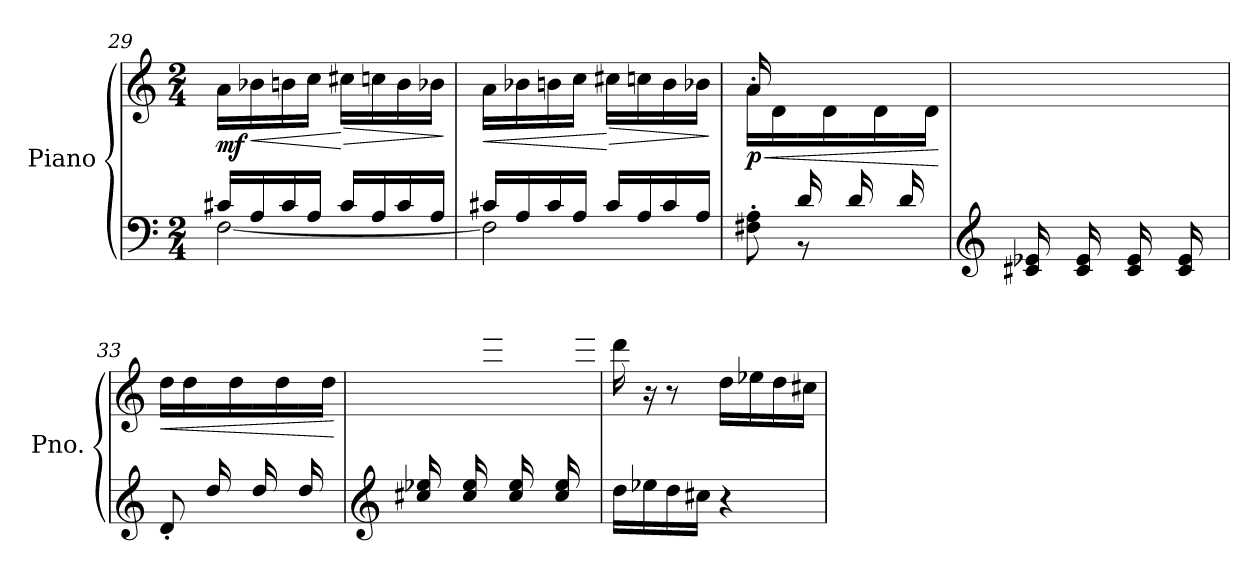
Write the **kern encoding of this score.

**kern	**kern	**dynam
*part1	*part1	*part1
*staff2	*staff1	*staff1/2
*I"Piano	*	*
*I'Pno.	*	*
!!LO:LB:g=z
*clefF4	*clefG2	*
*k[]	*k[]	*
*M2/4	*M2/4	*
=29	=29	=29
*^	*	*
!	!	!	!LO:DY:b
16c#X/LL	[2F\	16a\LL	mf
!	!	!	!LO:HP:b
16A/	.	16b-X\	<
16c#/	.	16bn\	.
16A/JJ	.	16cc\JJ	.
!	!	!	!LO:HP:n=1:b
16c#/LL	.	16cc#X\LL	[ >
16A/	.	16ccn\	.
16c#/	.	16b\	.
16A/JJ	.	16b-X\JJ	.
*v	*v	*	*
.	.	]
=30	=30	=30
*^	*	*
!	!	!	!LO:HP:b
16c#X/LL	2F\]	16a\LL	<
16A/	.	16b-X\	.
16c#/	.	16bn\	.
16A/JJ	.	16cc\JJ	.
!	!	!	!LO:HP:n=1:b
16c#/LL	.	16cc#X\LL	[ >
16A/	.	16ccn\	.
16c#/	.	16b\	.
16A/JJ	.	16b-X\JJ	.
*v	*v	*	*
.	.	]
=31	=31	=31
*^	*	*
!	!	!	!LO:HP:b
*	*	*^	*
!	!	!	!	!LO:DY:n=1:b
8ryy	8F#X\' 8A\'	16a'\LL	16a/	< p
.	.	16d\	4..ryy	.
16d/	8r	16ryy	.	.
16ryy	.	16d\JJ	.	.
16d/LL	4ryy	16ryy	.	.
16ryy	.	16d\	.	.
16d/	.	16ryy	.	.
16ryy	.	16d\JJ	.	.
*v	*v	*	*	*
*	*v	*v	*
.	.	[
=32	=32	=32
*clefG2	*	*
*^	*	*
16c#X/ 16e-X/LL	2ryy	16ryy	.
16ryy	.	16d\	.
16c#/ 16e-/	.	16ryy	.
16ryy	.	16ee-X\JJ	.
16c#/ 16e-/LL	.	16ryy	.
16ryy	.	16d\	.
16c#/ 16e-/	.	16ryy	.
16ryy	.	16ee-\JJ	.
!!LO:LB:g=z
=33	=33	=33	=33
!	!	!	!LO:HP:b
8ryy	8d'/	16dd\LL	<
.	.	16dd\	.
16dd/	8ryy	16ryy	.
16ryy	.	16dd\JJ	.
16dd/LL	4ryy	16ryy	.
16ryy	.	16dd\	.
16dd/	.	16ryy	.
16ryy	.	16dd\JJ	.
*v	*v	*	*
.	.	[
=34	=34	=34
*clefG2	*	*
*^	*	*
16cc#X/ 16ee-X/LL	2ryy	16ryy	.
16ryy	.	16dd\	.
16cc#/ 16ee-/	.	16ryy	.
16ryy	.	16eee-X\JJ	.
16cc#/ 16ee-/LL	.	16ryy	.
16ryy	.	16dd\	.
16cc#/ 16ee-/	.	16ryy	.
16ryy	.	16eee-\JJ	.
*v	*v	*	*
=35	=35	=35
16dd\LL	16ddd\	.
16ee-X\	16r	.
16dd\	8r	.
16cc#X\JJ	.	.
4r	16dd\LL	.
.	16ee-X\	.
.	16dd\	.
.	16cc#X\JJ	.
=	=	=
*-	*-	*-
